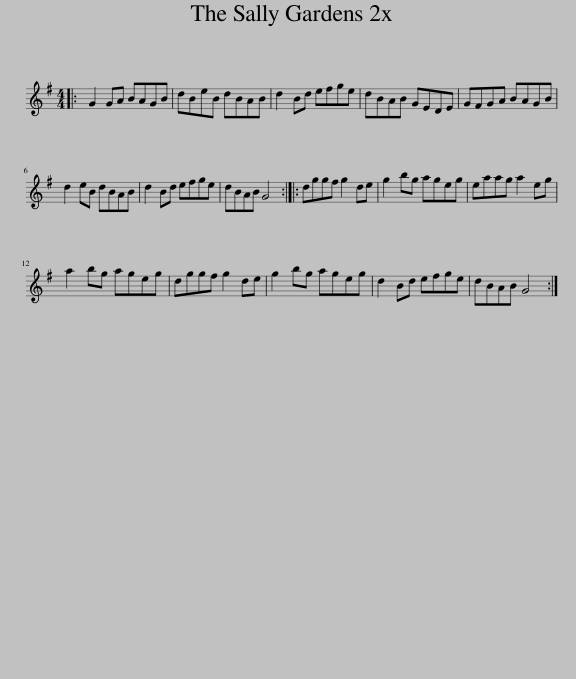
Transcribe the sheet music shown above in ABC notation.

X:1
L:1/8
M:4/4
I:linebreak $
K:G
V:1 treble
V:1
|: G2 GA BAGB | dBeB dBAB | d2 Bd efge | dBAB GEDE | GFGA BAGB |$ %5
 d2 eB dBAB | d2 Bd efge | dBAB G4 :: dggf g2 de | g2 bg ageg | %10
 eaag a2 eg |$ a2 bg ageg | dggf g2 de | g2 bg ageg | d2 Bd efge | %15
 dBAB G4 :| %16
